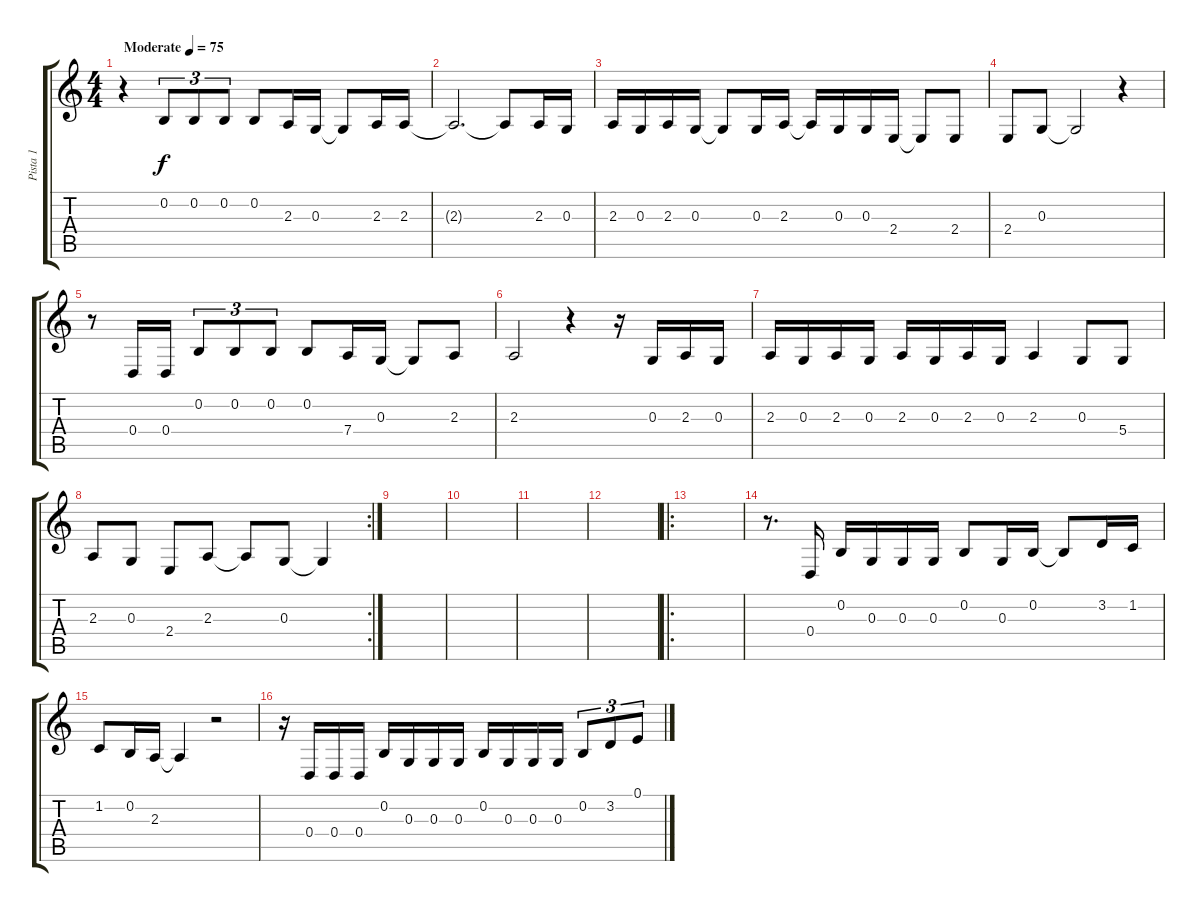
\track ("Pista 1" "Pista 1") {instrument lead2sawtooth}
\staff {score tabs}
\tuning (E4 B3 G3 D3 A2 E2) {hide}
\ts (4 4)
\tempo (75 "Moderate")
\clef g2
\ks c
r.4{dy f instrument lead2sawtooth} 0.2.8{tu (3 2)} 0.2.8{tu (3 2)} 0.2.8{tu (3 2)} 0.2.8 2.3.16 0.3.16 0.3{t}.8 2.3.16 2.3.16 |
2.3{t}.2{d} 2.3{t}.8 2.3.16 0.3.16 |
2.3.16 0.3.16 2.3.16 0.3.16 0.3{t}.8 0.3.16 2.3.16 2.3{t}.16 0.3.16 0.3.16 2.4.16 2.4{t}.8 2.4.8 |
2.4.8 0.3.8 0.3{t}.2 r.4 |
r.8 0.4.16 0.4.16 0.2.8{tu (3 2)} 0.2.8{tu (3 2)} 0.2.8{tu (3 2)} 0.2.8 7.4.16 0.3.16 0.3{t}.8 2.3.8 |
2.3.2 r.4 r.16 0.3.16 2.3.16 0.3.16 |
2.3.16 0.3.16 2.3.16 0.3.16 2.3.16 0.3.16 2.3.16 0.3.16 2.3.4 0.3.8 5.4.8 |
\rc 2
2.3.8 0.3.8 2.4.8 2.3.8 2.3{t}.8 0.3.8 0.3{t}.4 |
|
|
|
|
\ro
|
r.8{d} 0.4.16 0.2.16 0.3.16 0.3.16 0.3.16 0.2.8 0.3.16 0.2.16 0.2{t}.8 3.2.16 1.2.16 |
1.2.8 0.2.16 2.3.16 2.3{t}.4 r.2 |
r.16 0.4.16 0.4.16 0.4.16 0.2.16 0.3.16 0.3.16 0.3.16 0.2.16 0.3.16 0.3.16 0.3.16 0.2.8{tu (3 2)} 3.2.8{tu (3 2)} 0.1.8{tu (3 2)}
